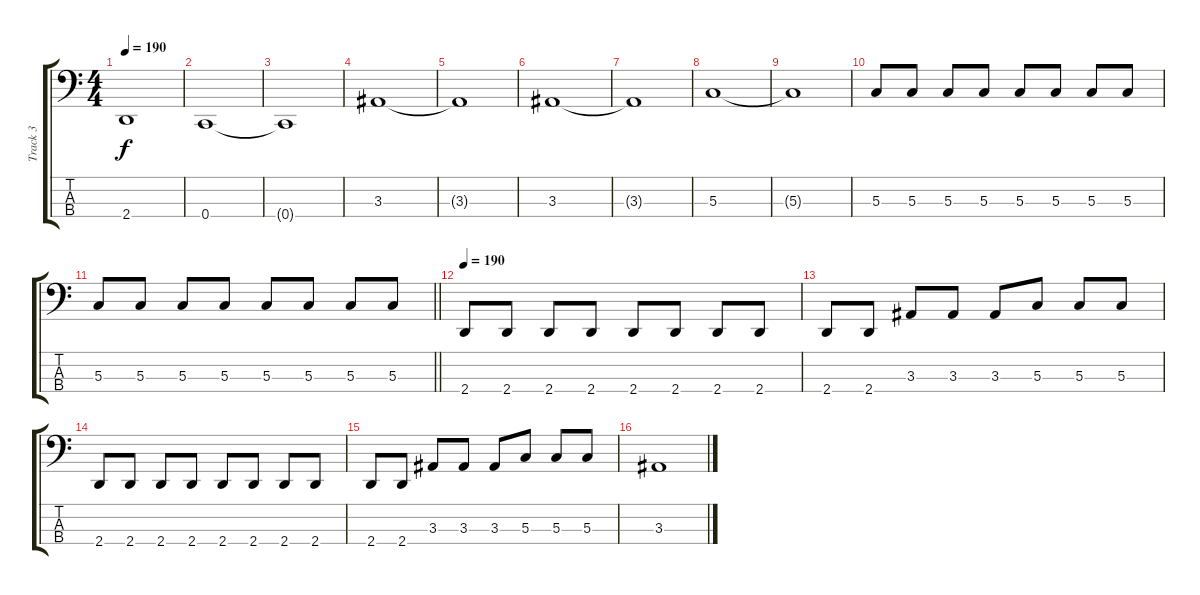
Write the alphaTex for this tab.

\track ("Track 3" "Track 3") {instrument electricbasspick}
\staff {score tabs}
\tuning (F2 C2 G1 C1) {hide}
\ts (4 4)
\tempo 190
\clef f4
\ks c
2.4{t}.1{dy f} |
0.4.1 |
0.4{t}.1 |
3.3.1 |
3.3{t}.1 |
3.3.1 |
3.3{t}.1 |
5.3.1 |
5.3{t}.1 |
5.3.8 5.3.8 5.3.8 5.3.8 5.3.8 5.3.8 5.3.8 5.3.8 |
\barLineRight lightlight
5.3.8 5.3.8 5.3.8 5.3.8 5.3.8 5.3.8 5.3.8 5.3.8 |
\tempo 190
2.4.8 2.4.8 2.4.8 2.4.8 2.4.8 2.4.8 2.4.8 2.4.8 |
2.4.8 2.4.8 3.3.8 3.3.8 3.3.8 5.3.8 5.3.8 5.3.8 |
2.4.8 2.4.8 2.4.8 2.4.8 2.4.8 2.4.8 2.4.8 2.4.8 |
2.4.8 2.4.8 3.3.8 3.3.8 3.3.8 5.3.8 5.3.8 5.3.8 |
3.3.1
